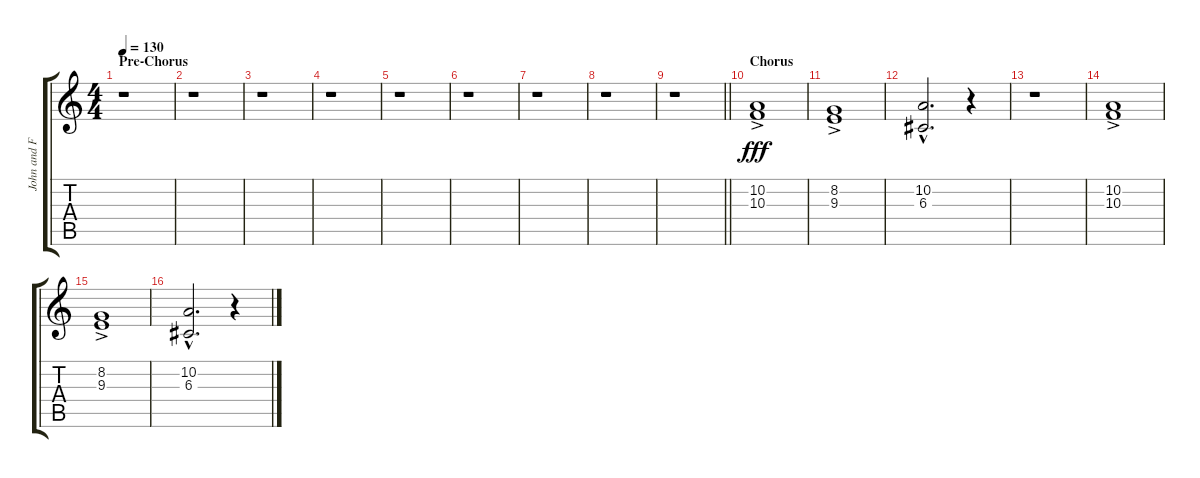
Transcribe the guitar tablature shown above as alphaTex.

\track ("John and Flea Vocals" "John and F") {instrument frenchhorn}
\staff {score tabs}
\tuning (E4 B3 G3 D3 A2 E2) {hide}
\ts (4 4)
\section ("" "Pre-Chorus")
\tempo 130
\clef g2
\ks c
r.1{dy fff} |
r.1 |
r.1 |
r.1 |
r.1 |
r.1 |
r.1 |
r.1 |
\barLineRight lightlight
r.1 |
\section ("" "Chorus")
(10.2 10.3{ac}).1 |
(8.2 9.3{ac}).1 |
(10.2{hac} 6.3{hac}).2{d} r.4 |
r.1 |
(10.2 10.3{ac}).1 |
(8.2 9.3{ac}).1 |
(10.2{hac} 6.3{hac}).2{d} r.4
